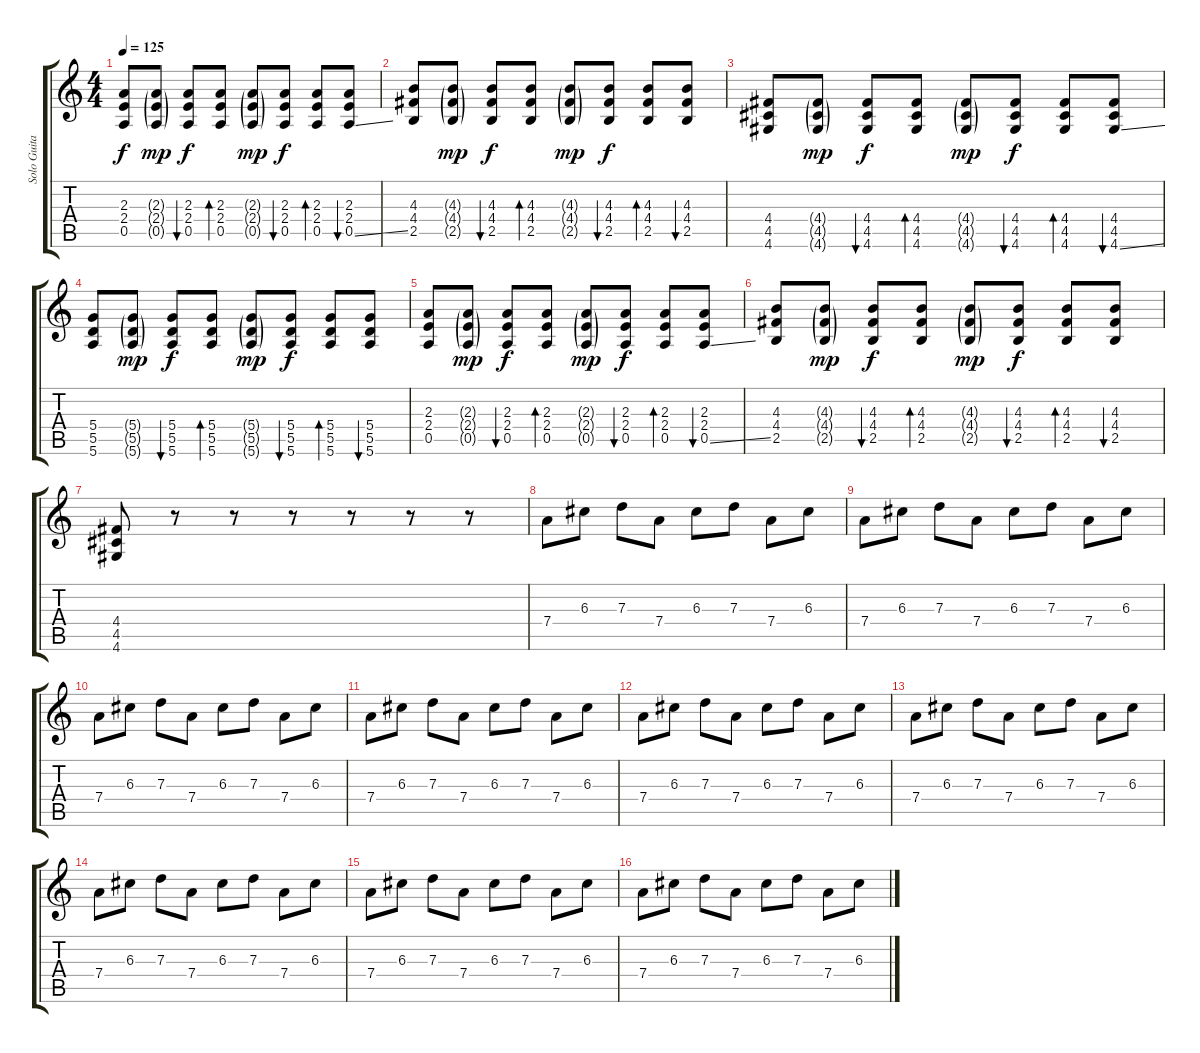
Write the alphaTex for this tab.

\track ("Solo Guitar or Synth" "Solo Guita") {instrument overdrivenguitar}
\staff {score tabs}
\tuning (E4 B3 G3 D3 A2 E2) {hide}
\ts (4 4)
\tempo 125
\clef g2
\ks c
(2.3 2.4 0.5).8{dy f} (2.3{g} 2.4{g} 0.5{g}).8{dy mp} (2.3 2.4 0.5).8{bu 60 dy f} (2.3 2.4 0.5).8{bd 60} (2.3{g} 2.4{g} 0.5{g}).8{dy mp} (2.3 2.4 0.5).8{bu 60 dy f} (2.3 2.4 0.5).8{bd 60} (2.3 2.4 0.5{ss}).8{bu 60} |
(4.3 4.4 2.5).8 (4.3{g} 4.4{g} 2.5{g}).8{dy mp} (4.3 4.4 2.5).8{bu 60 dy f} (4.3 4.4 2.5).8{bd 60} (4.3{g} 4.4{g} 2.5{g}).8{dy mp} (4.3 4.4 2.5).8{bu 60 dy f} (4.3 4.4 2.5).8{bd 60} (4.3 4.4 2.5).8{bu 60} |
(4.4 4.5 4.6).8 (4.4{g} 4.5{g} 4.6{g}).8{dy mp} (4.4 4.5 4.6).8{bu 60 dy f} (4.4 4.5 4.6).8{bd 60} (4.4{g} 4.5{g} 4.6{g}).8{dy mp} (4.4 4.5 4.6).8{bu 60 dy f} (4.4 4.5 4.6).8{bd 60} (4.4 4.5 4.6{ss}).8{bu 60} |
(5.4 5.5 5.6).8 (5.4{g} 5.5{g} 5.6{g}).8{dy mp} (5.4 5.5 5.6).8{bu 60 dy f} (5.4 5.5 5.6).8{bd 60} (5.4{g} 5.5{g} 5.6{g}).8{dy mp} (5.4 5.5 5.6).8{bu 60 dy f} (5.4 5.5 5.6).8{bd 60} (5.4 5.5 5.6).8{bu 60} |
(2.3 2.4 0.5).8 (2.3{g} 2.4{g} 0.5{g}).8{dy mp} (2.3 2.4 0.5).8{bu 60 dy f} (2.3 2.4 0.5).8{bd 60} (2.3{g} 2.4{g} 0.5{g}).8{dy mp} (2.3 2.4 0.5).8{bu 60 dy f} (2.3 2.4 0.5).8{bd 60} (2.3 2.4 0.5{ss}).8{bu 60} |
(4.3 4.4 2.5).8 (4.3{g} 4.4{g} 2.5{g}).8{dy mp} (4.3 4.4 2.5).8{bu 60 dy f} (4.3 4.4 2.5).8{bd 60} (4.3{g} 4.4{g} 2.5{g}).8{dy mp} (4.3 4.4 2.5).8{bu 60 dy f} (4.3 4.4 2.5).8{bd 60} (4.3 4.4 2.5).8{bu 60} |
(4.4 4.5 4.6).8 r.8 r.8 r.8 r.8 r.8 r.8 |
7.4.8 6.3.8 7.3.8 7.4.8 6.3.8 7.3.8 7.4.8 6.3.8 |
7.4.8 6.3.8 7.3.8 7.4.8 6.3.8 7.3.8 7.4.8 6.3.8 |
7.4.8 6.3.8 7.3.8 7.4.8 6.3.8 7.3.8 7.4.8 6.3.8 |
7.4.8 6.3.8 7.3.8 7.4.8 6.3.8 7.3.8 7.4.8 6.3.8 |
7.4.8 6.3.8 7.3.8 7.4.8 6.3.8 7.3.8 7.4.8 6.3.8 |
7.4.8 6.3.8 7.3.8 7.4.8 6.3.8 7.3.8 7.4.8 6.3.8 |
7.4.8 6.3.8 7.3.8 7.4.8 6.3.8 7.3.8 7.4.8 6.3.8 |
7.4.8 6.3.8 7.3.8 7.4.8 6.3.8 7.3.8 7.4.8 6.3.8 |
7.4.8 6.3.8 7.3.8 7.4.8 6.3.8 7.3.8 7.4.8 6.3.8
